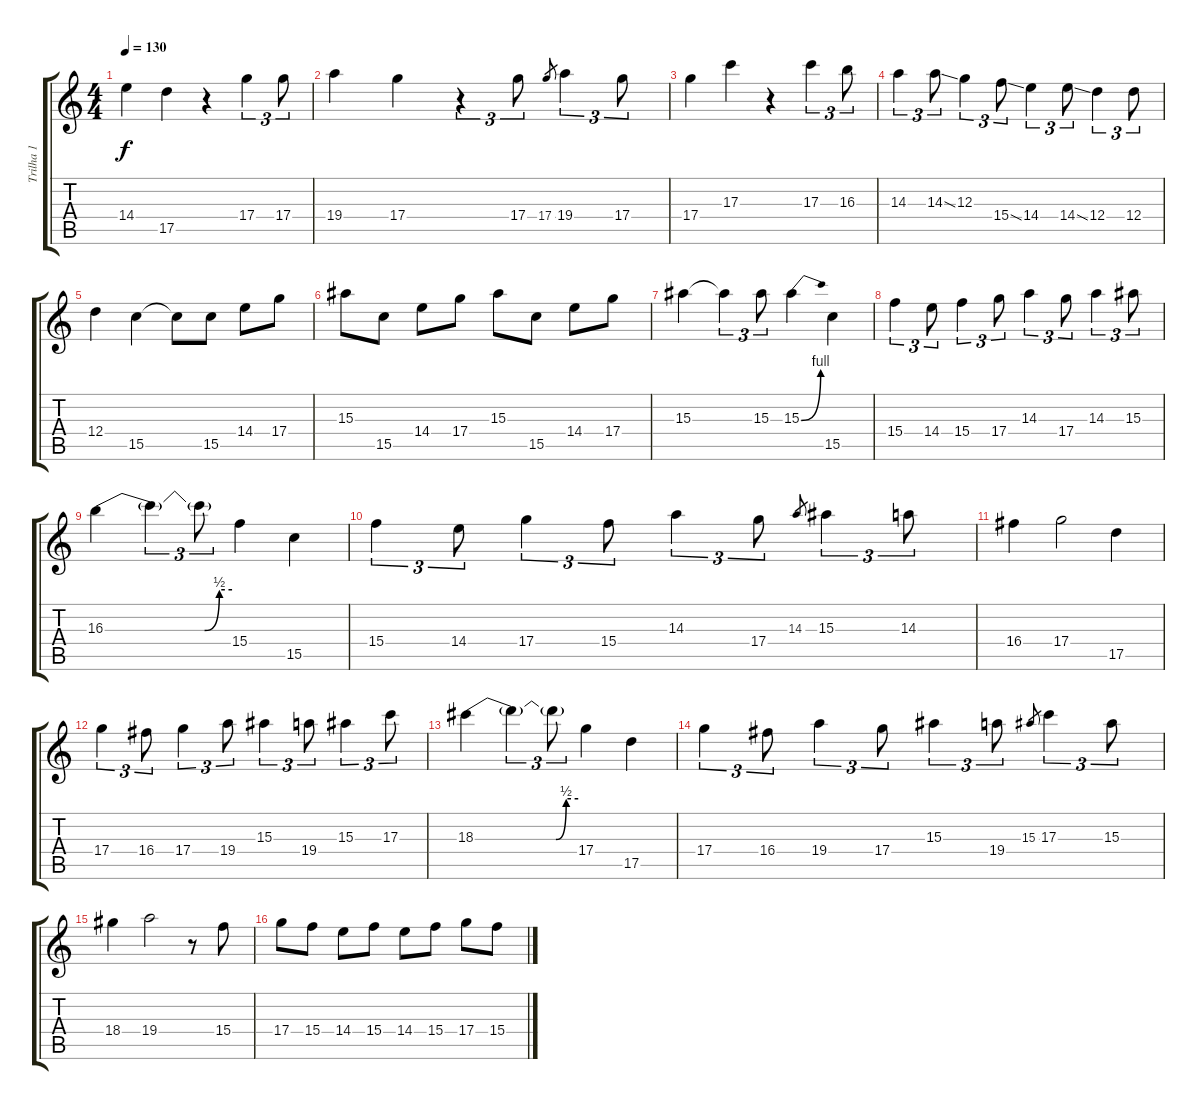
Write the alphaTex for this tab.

\track ("Trilha 1" "Trilha 1") {instrument overdrivenguitar}
\staff {score tabs}
\tuning (E4 B3 G3 D3 A2 E2) {hide}
\ts (4 4)
\tempo 130
\clef g2
\ks c
14.4.4{dy f} 17.5.4 r.4 17.4.4{tu (3 2)} 17.4.8{tu (3 2)} |
19.4.4 17.4.4 r.4{tu (3 2)} 17.4.8{tu (3 2)} 17.4.8{gr} 19.4.4{tu (3 2)} 17.4.8{tu (3 2)} |
17.4.4 17.3.4 r.4 17.3.4{tu (3 2)} 16.3.8{tu (3 2)} |
14.3.4{tu (3 2)} 14.3{ss}.8{tu (3 2)} 12.3.4{tu (3 2)} 15.4{ss}.8{tu (3 2)} 14.4.4{tu (3 2)} 14.4{ss}.8{tu (3 2)} 12.4.4{tu (3 2)} 12.4.8{tu (3 2)} |
12.4.4 15.5.4 15.5{t}.8 15.5.8 14.4.8 17.4.8 |
15.3.8 15.5.8 14.4.8 17.4.8 15.3.8 15.5.8 14.4.8 17.4.8 |
15.3.4 15.3{t}.4{tu (3 2)} 15.3.8{tu (3 2)} 15.3{be (bend 0 0 60 4)}.4 15.5.4 |
15.4.4{tu (3 2)} 14.4.8{tu (3 2)} 15.4.4{tu (3 2)} 17.4.8{tu (3 2)} 14.3.4{tu (3 2)} 17.4.8{tu (3 2)} 14.3.4{tu (3 2)} 15.3.8{tu (3 2)} |
16.3{be (custom 0 0 30 0 47 0 54 2 60 2)}.4 16.3{t}.4{tu (3 2)} 16.3{t}.8{tu (3 2)} 15.4.4 15.5.4 |
15.4.4{tu (3 2)} 14.4.8{tu (3 2)} 17.4.4{tu (3 2)} 15.4.8{tu (3 2)} 14.3.4{tu (3 2)} 17.4.8{tu (3 2)} 14.3.8{gr} 15.3.4{tu (3 2)} 14.3.8{tu (3 2)} |
16.4.4 17.4.2 17.5.4 |
17.4.4{tu (3 2)} 16.4.8{tu (3 2)} 17.4.4{tu (3 2)} 19.4.8{tu (3 2)} 15.3.4{tu (3 2)} 19.4.8{tu (3 2)} 15.3.4{tu (3 2)} 17.3.8{tu (3 2)} |
18.3{be (custom 0 0 30 0 47 0 53 2 60 2)}.4 18.3{t}.4{tu (3 2)} 18.3{t}.8{tu (3 2)} 17.4.4 17.5.4 |
17.4.4{tu (3 2)} 16.4.8{tu (3 2)} 19.4.4{tu (3 2)} 17.4.8{tu (3 2)} 15.3.4{tu (3 2)} 19.4.8{tu (3 2)} 15.3.8{gr} 17.3.4{tu (3 2)} 15.3.8{tu (3 2)} |
18.4.4 19.4.2 r.8 15.4.8 |
17.4.8 15.4.8 14.4.8 15.4.8 14.4.8 15.4.8 17.4.8 15.4.8
